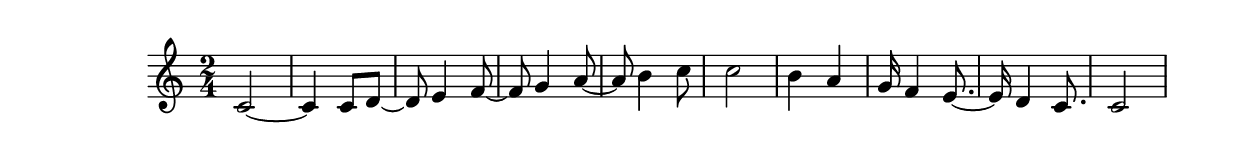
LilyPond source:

\version "1.7.18"

\header{
texidoc="

If the Note_heads_engraver is replaced by the Completion_heads_engraver, 
notes that cross bar lines are split into tied notes.
"
}

\score{
  \notes\relative c'{
  \time 2/4

  c2. c8 d4 e f g a b c8 c2 b4 a g16 f4 e d c8. c2 
  }
  \paper{
    \translator{
      \ThreadContext
      \remove "Note_heads_engraver"
      \consists "Completion_heads_engraver"
    }
  }
}